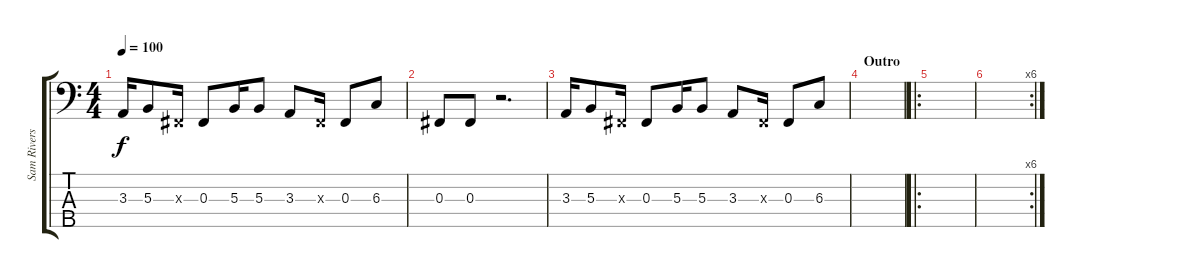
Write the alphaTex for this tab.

\track ("Sam Rivers - Bass" "Sam Rivers") {instrument electricbassfinger}
\staff {score tabs}
\tuning (E2 B1 Gb1 Db1 Bb0) {hide}
\ts (4 4)
\tempo 100
\clef f4
\ks c
3.3.16{dy f} 5.3.8 0.3{x}.16 0.3.8 5.3.16 5.3.8 3.3.8 0.3{x}.16 0.3.8 6.3.8 |
0.3.8 0.3.8 r.2{d} |
3.3.16 5.3.8 0.3{x}.16 0.3.8 5.3.16 5.3.8 3.3.8 0.3{x}.16 0.3.8 6.3.8 |
\section ("" "Outro")
|
\ro
|
\rc 6
